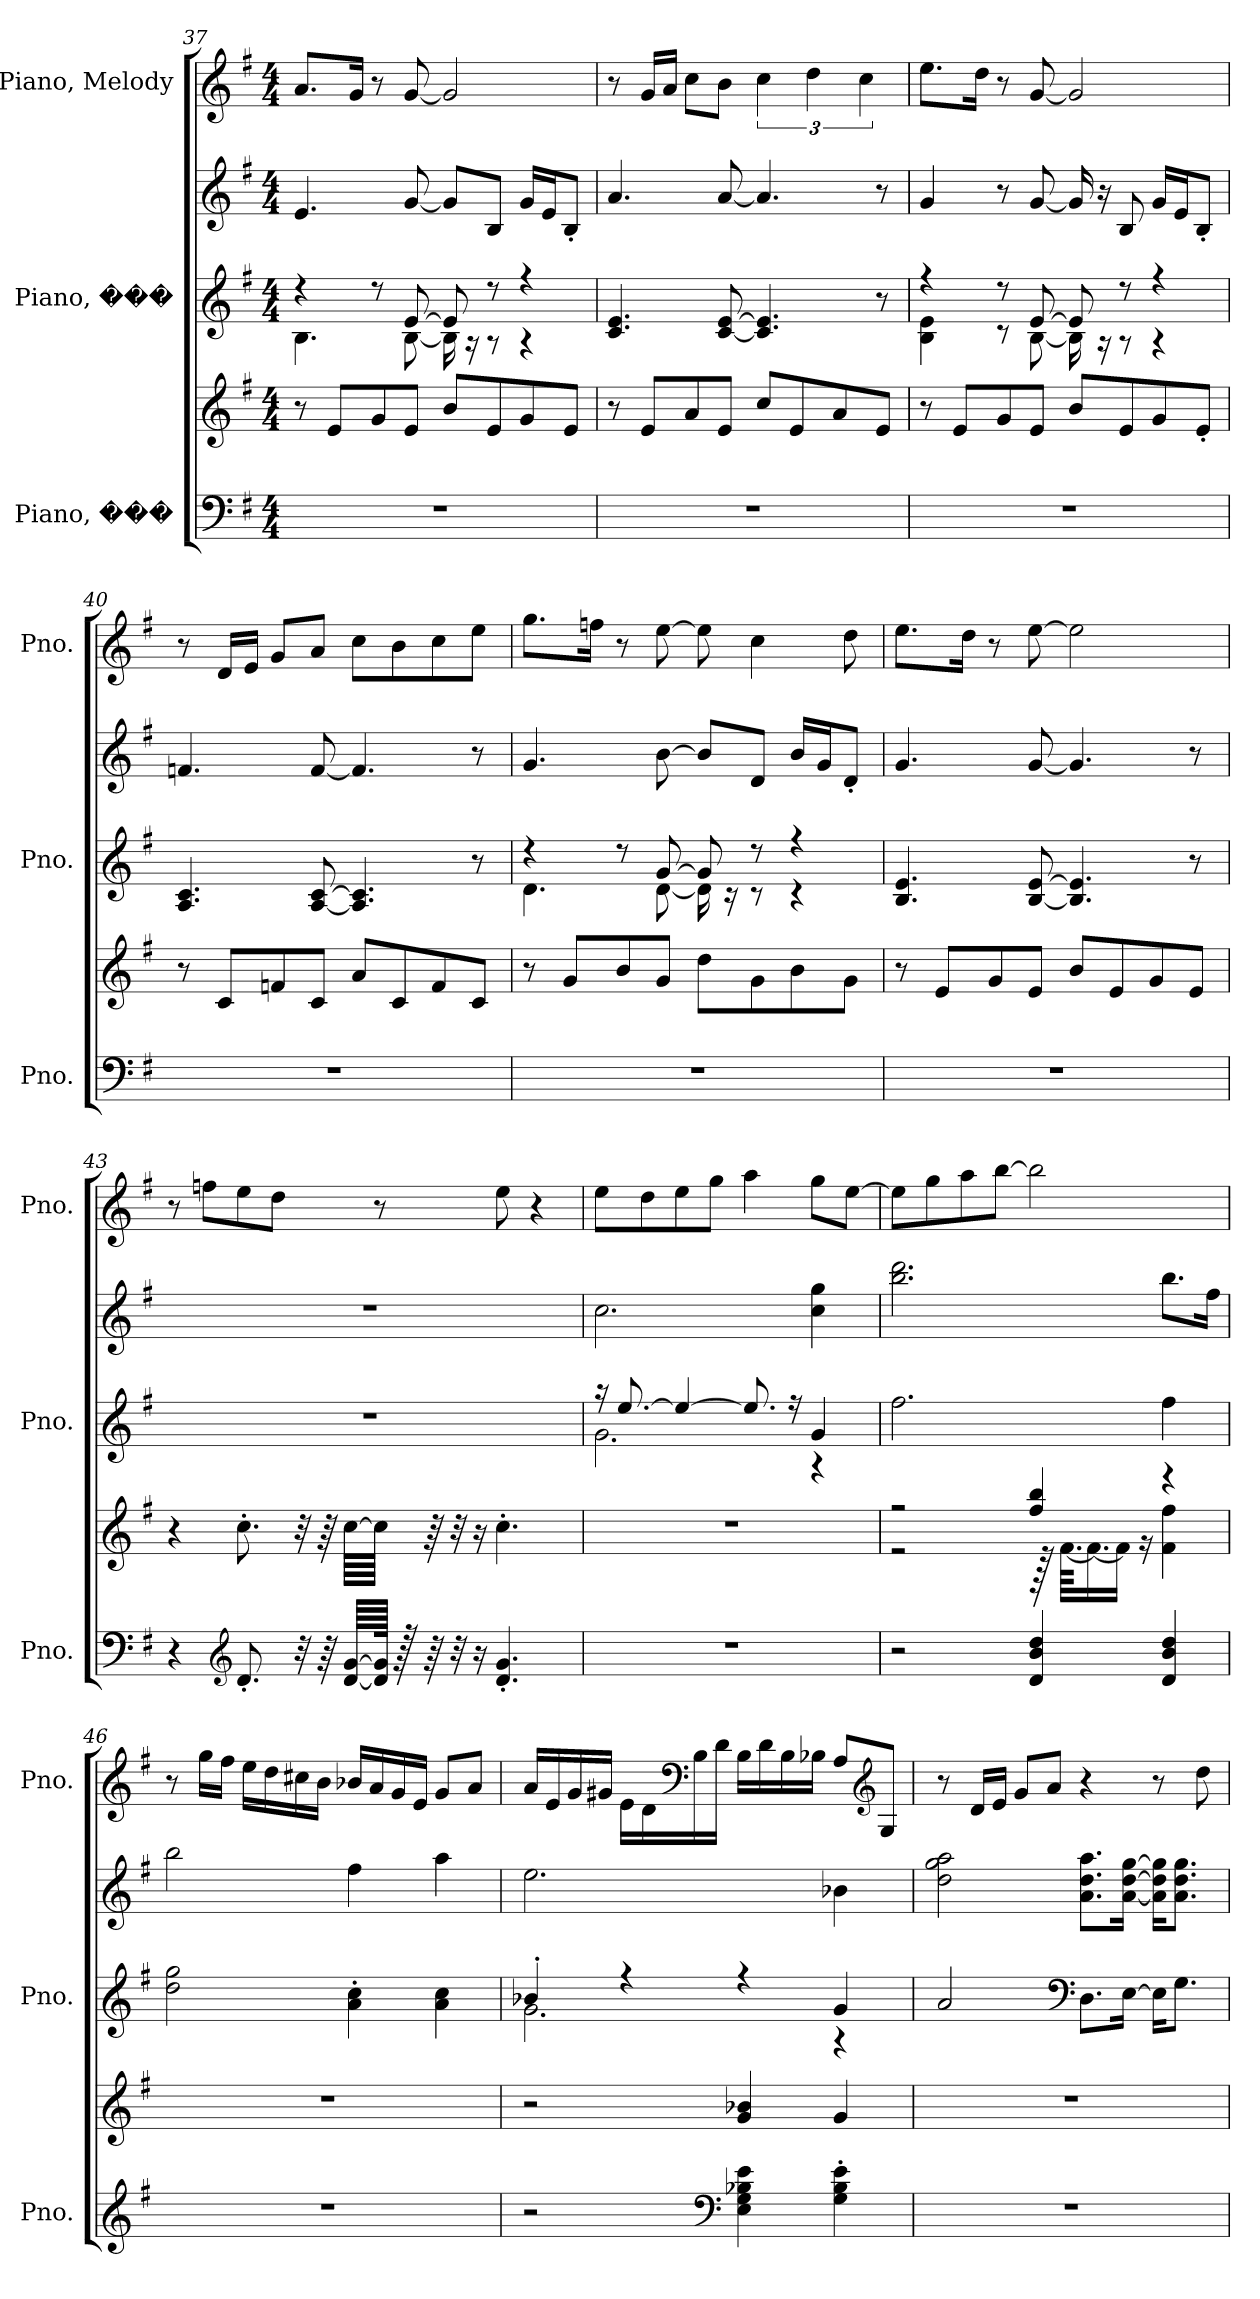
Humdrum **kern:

**kern	**kern	**kern	**kern	**kern
*part3	*part3	*part2	*part2	*part1
*staff5	*staff4	*staff3	*staff2	*staff1
*I"Piano, ���	*	*I"Piano, ���	*	*I"Piano, Melody
*I'Pno.	*	*I'Pno.	*	*I'Pno.
!!LO:LB:g=z
*clefF4	*clefG2	*clefG2	*clefG2	*clefG2
*k[f#]	*k[f#]	*k[f#]	*k[f#]	*k[f#]
*M4/4	*M4/4	*M4/4	*M4/4	*M4/4
=37	=37	=37	=37	=37
*	*	*^	*	*
1r	8r	4r	4.B\	4.e/	8.a/L
.	8e/L	.	.	.	.
.	.	.	.	.	16g/Jk
.	8g/	8r	.	.	8r
.	8e/J	[8e/	[8B\	[8g/	[8g/
.	8b/L	8e/]	16B\]	8g/L]	2g/]
.	.	.	16r	.	.
.	8e/	8r	8r	8B/J	.
.	8g/	4r	4r	16g/LL	.
.	.	.	.	16e/J	.
.	8e/J	.	.	8B'/J	.
*	*	*v	*v	*	*
=38	=38	=38	=38	=38
1r	8r	4.c/ 4.e/	4.a/	8r
.	8e/L	.	.	16g/LL
.	.	.	.	16a/JJ
.	8a/	.	.	8cc\L
.	8e/J	[8c/ [8e/	[8a/	8b\J
.	8cc/L	4.c/] 4.e/]	4.a/]	6cc\
.	8e/	.	.	.
.	.	.	.	6dd\
.	8a/	.	.	.
.	.	.	.	6cc\
.	8e/J	8r	8r	.
=39	=39	=39	=39	=39
*	*	*^	*	*
1r	8r	4r	4B\ 4e\	4g/	8.ee\L
.	8e/L	.	.	.	.
.	.	.	.	.	16dd\Jk
.	8g/	8r	8r	8r	8r
.	8e/J	[8e/	[8B\	[8g/	[8g/
.	8b/L	8e/]	16B\]	16g/]	2g/]
.	.	.	16r	16r	.
.	8e/	8r	8r	8B/	.
.	8g/	4r	4r	16g/LL	.
.	.	.	.	16e/J	.
.	8e'/J	.	.	8B'/J	.
*	*	*v	*v	*	*
!!LO:PB:g=z
=40	=40	=40	=40	=40
1r	8r	4.A/ 4.c/	4.fn/	8r
.	8c/L	.	.	16d/LL
.	.	.	.	16e/JJ
.	8fn/	.	.	8g/L
.	8c/J	[8A/ [8c/	[8f/	8a/J
.	8a/L	4.A/] 4.c/]	4.f/]	8cc\L
.	8c/	.	.	8b\
.	8f/	.	.	8cc\
.	8c/J	8r	8r	8ee\J
=41	=41	=41	=41	=41
*	*	*^	*	*
1r	8r	4r	4.d\	4.g/	8.gg\L
.	8g/L	.	.	.	.
.	.	.	.	.	16ffn\Jk
.	8b/	8r	.	.	8r
.	8g/J	[8g/	[8d\	[8b\	[8ee\
.	8dd\L	8g/]	16d\]	8b/L]	8ee\]
.	.	.	16r	.	.
.	8g\	8r	8r	8d/J	4cc\
.	8b\	4r	4r	16b/LL	.
.	.	.	.	16g/J	.
.	8g\J	.	.	8d'/J	8dd\
*	*	*v	*v	*	*
=42	=42	=42	=42	=42
1r	8r	4.B/ 4.e/	4.g/	8.ee\L
.	8e/L	.	.	.
.	.	.	.	16dd\Jk
.	8g/	.	.	8r
.	8e/J	[8B/ [8e/	[8g/	[8ee\
.	8b/L	4.B/] 4.e/]	4.g/]	2ee\]
.	8e/	.	.	.
.	8g/	.	.	.
.	8e/J	8r	8r	.
!!LO:LB:g=z
=43	=43	=43	=43	=43
4r	4r	1r	1r	8r
.	.	.	.	8ffn\L
*clefG2	*	*	*	*
8.d'/	8.cc'\	.	.	8ee\
.	.	.	.	8dd\J
32r	32r	.	.	.
64r	64r	.	.	.
[64d/ [64g/LLLL	[64cc\LLLL	.	.	.
128d/] 128g/]JJJJk	64cc\JJJJ]	.	.	8r
128r	.	.	.	.
64r	64r	.	.	.
32r	32r	.	.	.
16r	16r	.	.	.
4.d/' 4.g/'	4.cc'\	.	.	8ee\
.	.	.	.	4r
=44	=44	=44	=44	=44
*	*	*^	*	*
1r	1r	16r	2.g\	2.cc\	8ee\L
.	.	[8.ee/	.	.	.
.	.	.	.	.	8dd\
.	.	4ee/_	.	.	8ee\
.	.	.	.	.	8gg\J
.	.	8.ee/]	.	.	4aa\
.	.	16r	.	.	.
.	.	4g/	4r	4cc\ 4gg\	8gg\L
.	.	.	.	.	[8ee\J
*	*	*v	*v	*	*
=45	=45	=45	=45	=45
*	*^	*	*	*
2r	2r	2r	2.ff#\	2.bb\ 2.ddd\	8ee\L]
.	.	.	.	.	8gg\
.	.	.	.	.	8aa\
.	.	.	.	.	[8bb\J
4d/ 4b/ 4dd/	4ff#/ 4bb/	128r	.	.	2bb\]
.	.	[64.f#\KKLL	.	.	.
.	.	16.f#\_	.	.	.
.	.	16f#\JJ]	.	.	.
.	.	16r	.	.	.
4d/ 4b/ 4dd/	4r	4f#\ 4ff#\	4ff#\	8.bb\L	.
.	.	.	.	16ff#\Jk	.
*	*v	*v	*	*	*
!!LO:PB:g=z
=46	=46	=46	=46	=46
1r	1r	2dd\ 2gg\	2bb\	8r
.	.	.	.	16gg\LL
.	.	.	.	16ff#\JJ
.	.	.	.	16ee\LL
.	.	.	.	16dd\
.	.	.	.	16cc#X\
.	.	.	.	16b\JJ
.	.	4a\' 4cc\'	4ff#\	16b-X/LL
.	.	.	.	16a/
.	.	.	.	16g/
.	.	.	.	16e/JJ
.	.	4a\ 4cc\	4aa\	8g/L
.	.	.	.	8a/J
=47	=47	=47	=47	=47
*	*	*^	*	*
2r	2r	4b-X'/	2.g\	2.ee\	16a/LL
.	.	.	.	.	16e/
.	.	.	.	.	16g/
.	.	.	.	.	16g#X/JJ
.	.	4r	.	.	16e\LL
.	.	.	.	.	16d\
*	*	*	*	*	*clefF4
.	.	.	.	.	16B\
.	.	.	.	.	16d\JJ
*clefF4	*	*	*	*	*
4E\ 4G\ 4B-X\ 4e\	4g/ 4b-X/	4r	.	.	16B\LL
.	.	.	.	.	16d\
.	.	.	.	.	16B\
.	.	.	.	.	16B-X\JJ
4G\' 4B-\' 4e\'	4g/	4g/	4r	4b-X\	8A/L
*	*	*	*	*	*clefG2
.	.	.	.	.	8G/J
*	*	*v	*v	*	*
!!LO:LB:g=z
=48	=48	=48	=48	=48
1r	1r	2a/	2dd\ 2gg\ 2aa\	8r
.	.	.	.	16d/LL
.	.	.	.	16e/JJ
.	.	.	.	8g/L
.	.	.	.	8a/J
*	*	*clefF4	*	*
.	.	8.D\L	8.a\ 8.dd\ 8.aa\L	4r
.	.	[16E\Jk	[16a\ [16dd\ [16gg\Jk	.
.	.	16E\KL]	16a\] 16dd\] 16gg\]KL	8r
.	.	8.G\J	8.a\ 8.dd\ 8.gg\J	.
.	.	.	.	8dd\
=	=	=	=	=
*-	*-	*-	*-	*-
